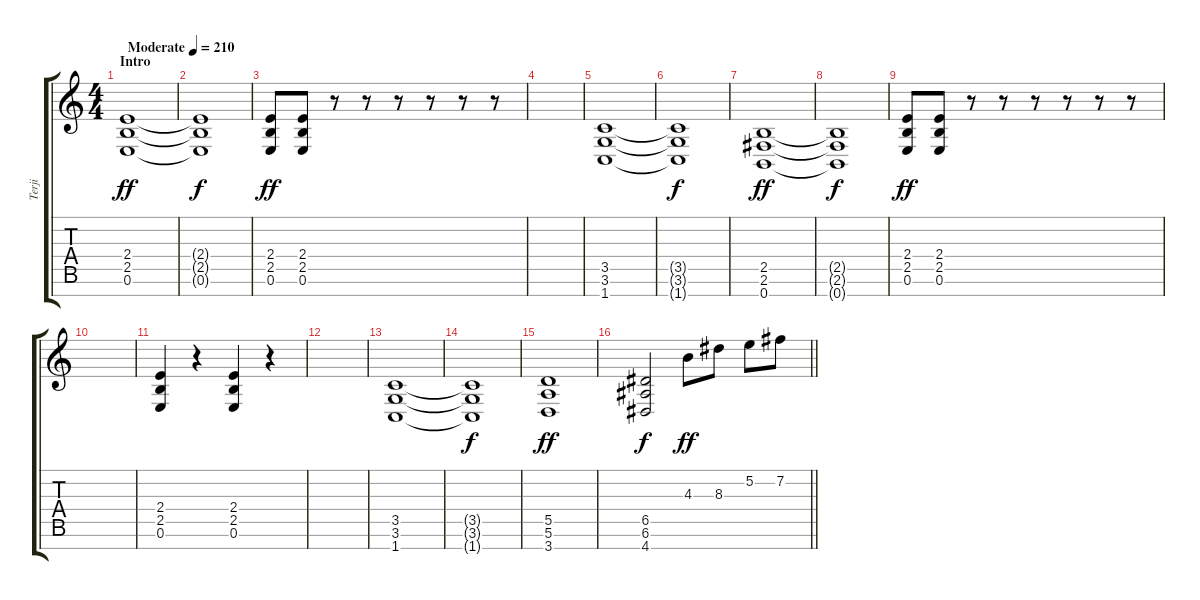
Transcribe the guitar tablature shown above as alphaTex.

\track ("Terji" "Terji") {instrument distortionguitar bank 255}
\staff {score tabs}
\tuning (E4 B3 G3 D3 A2 E2 B1) {hide}
\ts (4 4)
\section ("" "Intro")
\tempo (210 "Moderate")
\clef g2
\ks c
(2.4 2.5 0.6).1{dy ff instrument distortionguitar} |
(2.4{t} 2.5{t} 0.6{t}).1{dy f} |
(2.4 2.5 0.6).8{dy ff beam merge} (2.4 2.5 0.6).8 r.8 r.8{beam merge} r.8 r.8 r.8{beam merge} r.8 |
|
(3.5 3.6 1.7).1 |
(3.5{t} 3.6{t} 1.7{t}).1{dy f} |
(2.5 2.6 0.7).1{dy ff} |
(2.5{t} 2.6{t} 0.7{t}).1{dy f} |
(2.4 2.5 0.6).8{dy ff beam merge} (2.4 2.5 0.6).8 r.8 r.8{beam merge} r.8 r.8 r.8{beam merge} r.8 |
|
(2.4 2.5 0.6).4{beam merge} r.4 (2.4 2.5 0.6).4 r.4 |
|
(3.5 3.6 1.7).1 |
(3.5{t} 3.6{t} 1.7{t}).1{dy f} |
(5.5 5.6 3.7).1{dy ff} |
\barLineRight lightlight
(6.5 6.6 4.7).2{dy f} 4.3.8{dy ff} 8.3.8 5.2.8 7.2.8
